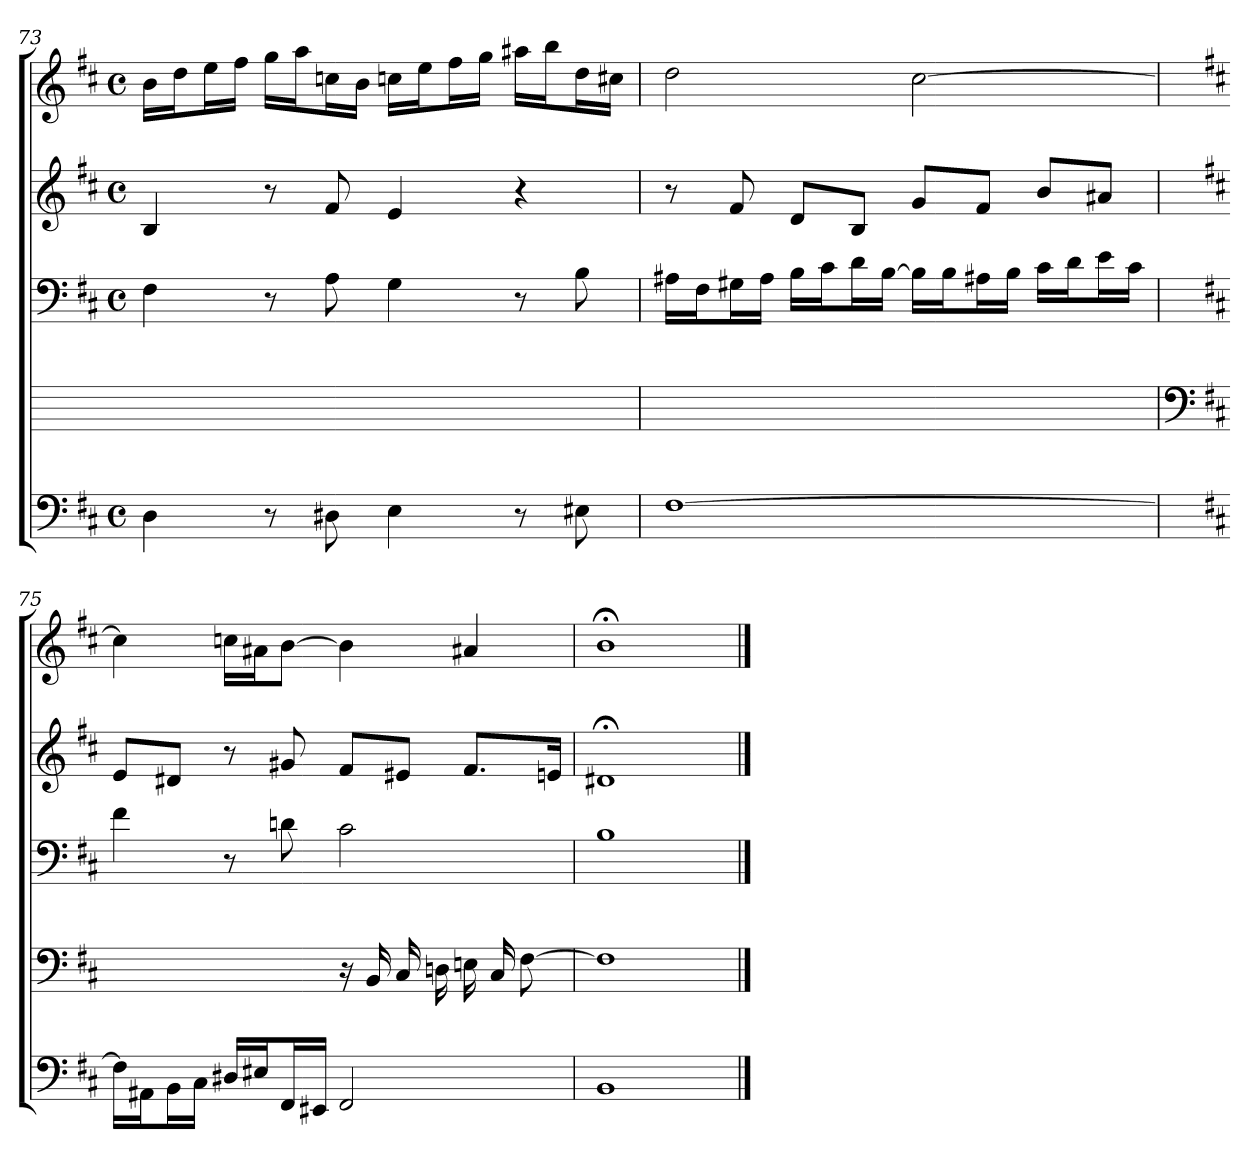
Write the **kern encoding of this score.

**kern	**kern	**kern	**kern	**kern
*part5	*part4	*part3	*part2	*part1
*staff5	*staff4	*staff3	*staff2	*staff1
*clefF4	*	*clefF4	*clefG2	*clefG2
*k[f#c#]	*	*k[f#c#]	*k[f#c#]	*k[f#c#]
*b:	*	*b:	*b:	*b:
*M4/4	*	*M4/4	*M4/4	*M4/4
*met(c)	*	*met(c)	*met(c)	*met(c)
=73	=73	=73	=73	=73
4D	1ryy	4F#	4B	16b\LL
.	.	.	.	16dd\J
.	.	.	.	16ee\L
.	.	.	.	16ff#\JJ
8r	.	8r	8r	16gg\LL
.	.	.	.	16aa\J
8D#X	.	8A	8f#	16ccn\L
.	.	.	.	16b\JJ
4E	.	4G	4e	16ccn\LL
.	.	.	.	16ee\J
.	.	.	.	16ff#\L
.	.	.	.	16gg\JJ
8r	.	8r	4r	16aa#X\LL
.	.	.	.	16bb\J
8E#X	.	8B	.	16dd\L
.	.	.	.	16cc#X\JJ
=74	=74	=74	=74	=74
[1F#	1ryy	16A#X\LL	8r	2dd
.	.	16F#\J	.	.
.	.	16G#X\L	8f#	.
.	.	16A#\JJ	.	.
.	.	16B\LL	8d/L	.
.	.	16c#\J	.	.
.	.	16d\L	8B/J	.
.	.	[16B\JJ	.	.
.	.	16B\LL]	8g/L	[2cc#
.	.	16B\J	.	.
.	.	16A#X\L	8f#/J	.
.	.	16B\JJ	.	.
.	.	16c#\LL	8b/L	.
.	.	16d\J	.	.
.	.	16e\L	8a#X/J	.
.	.	16c#\JJ	.	.
=75	=75	=75	=75	=75
*	*clefF4	*	*	*
*	*k[f#c#]	*	*	*
16F#\LL]	2ryy	4f#	8e/L	4cc#]
16AA#X\J	.	.	.	.
16BB\L	.	.	8d#X/J	.
16C#\JJ	.	.	.	.
16D#X/LL	.	8r	8r	16ccn\LL
16E#X/J	.	.	.	16a#X\J
16FF#/L	.	8dn	8g#X	[8b\J
16EE#X/JJ	.	.	.	.
2FF#	16r	2c#	8f#/L	4b]
.	16BB	.	.	.
.	16C#	.	8e#X/J	.
.	16Dn	.	.	.
.	16En	.	8.f#/L	4a#X
.	16C#	.	.	.
.	[8F#	.	.	.
.	.	.	16en/Jk	.
=76	=76	=76	=76	=76
1BB	1F#]	1B	1d#X;<	1b;<
==	==	==	==	==
*-	*-	*-	*-	*-
